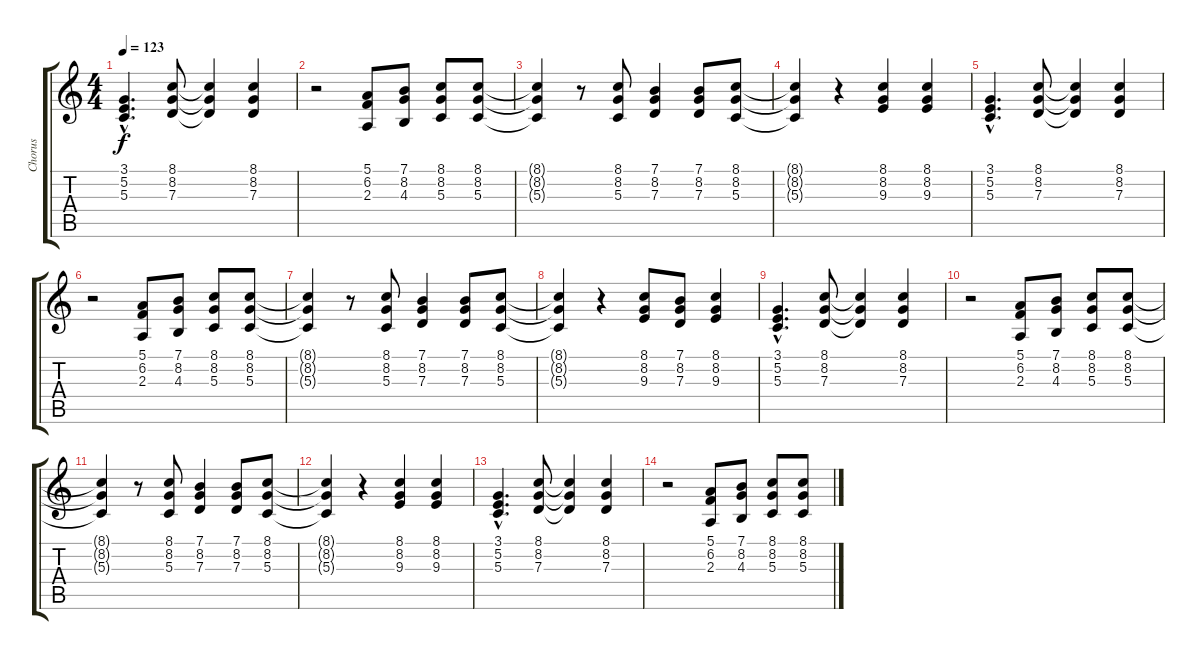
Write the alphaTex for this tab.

\track ("Chorus" "Chorus") {instrument voiceoohs}
\staff {score tabs}
\tuning (E4 B3 G3 D3 A2 E2) {hide}
\ts (4 4)
\tempo 123
\clef g2
\ks c
(3.1{hac} 5.2{hac} 5.3{hac}).4{d dy f} (8.1 8.2 7.3).8 (8.1{t} 8.2{t} 7.3{t}).4 (8.1 8.2 7.3).4 |
r.2 (5.1 6.2 2.3).8 (7.1 8.2 4.3).8 (8.1 8.2 5.3).8 (8.1 8.2 5.3).8 |
(8.1{t} 8.2{t} 5.3{t}).4 r.8 (8.1 8.2 5.3).8 (7.1 8.2 7.3).4 (7.1 8.2 7.3).8 (8.1 8.2 5.3).8 |
(8.1{t} 8.2{t} 5.3{t}).4 r.4 (8.1 8.2 9.3).4 (8.1 8.2 9.3).4 |
(3.1{hac} 5.2{hac} 5.3{hac}).4{d} (8.1 8.2 7.3).8 (8.1{t} 8.2{t} 7.3{t}).4 (8.1 8.2 7.3).4 |
r.2 (5.1 6.2 2.3).8 (7.1 8.2 4.3).8 (8.1 8.2 5.3).8 (8.1 8.2 5.3).8 |
(8.1{t} 8.2{t} 5.3{t}).4 r.8 (8.1 8.2 5.3).8 (7.1 8.2 7.3).4 (7.1 8.2 7.3).8 (8.1 8.2 5.3).8 |
(8.1{t} 8.2{t} 5.3{t}).4 r.4 (8.1 8.2 9.3).8 (7.1 8.2 7.3).8 (8.1 8.2 9.3).4 |
(3.1{hac} 5.2{hac} 5.3{hac}).4{d} (8.1 8.2 7.3).8 (8.1{t} 8.2{t} 7.3{t}).4 (8.1 8.2 7.3).4 |
r.2 (5.1 6.2 2.3).8 (7.1 8.2 4.3).8 (8.1 8.2 5.3).8 (8.1 8.2 5.3).8 |
(8.1{t} 8.2{t} 5.3{t}).4 r.8 (8.1 8.2 5.3).8 (7.1 8.2 7.3).4 (7.1 8.2 7.3).8 (8.1 8.2 5.3).8 |
(8.1{t} 8.2{t} 5.3{t}).4 r.4 (8.1 8.2 9.3).4 (8.1 8.2 9.3).4 |
(3.1{hac} 5.2{hac} 5.3{hac}).4{d} (8.1 8.2 7.3).8 (8.1{t} 8.2{t} 7.3{t}).4 (8.1 8.2 7.3).4 |
r.2 (5.1 6.2 2.3).8 (7.1 8.2 4.3).8 (8.1 8.2 5.3).8 (8.1 8.2 5.3).8
